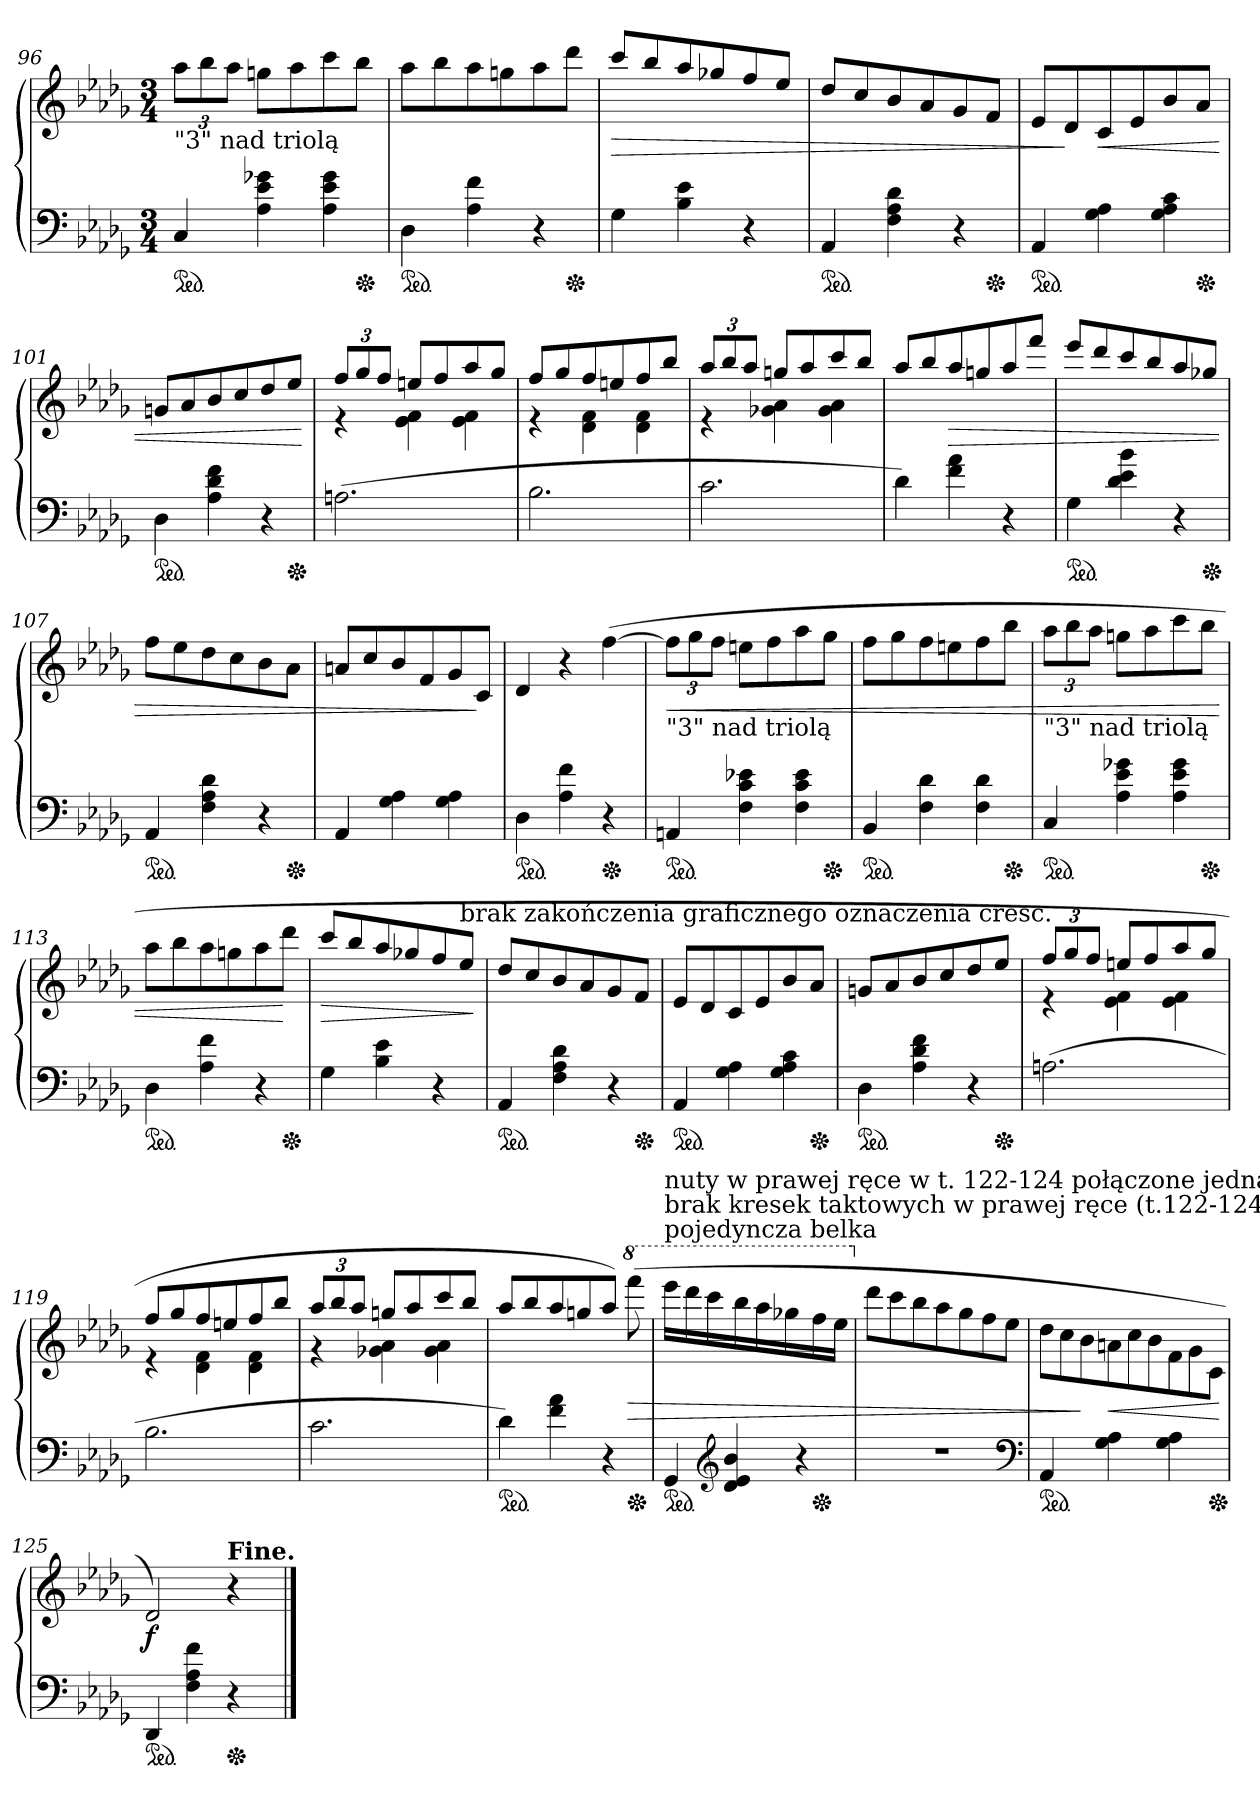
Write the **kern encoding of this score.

**kern	**kern	**dynam
*part2	*part1	*part1
*staff2	*staff1	*staff1
*clefF4	*clefG2	*
*k[b-e-a-d-g-]	*k[b-e-a-d-g-]	*
*M3/4	*M3/4	*
=96	=96	=96
!	!LO:TX:b:t="3" nad triolą	!
*ped	*	*
*^	*	*
4C/	2ryy	12aa-L	.
.	.	12bb-	.
.	.	12aa-J	.
4A- 4e- 4g-X	.	8ggnL	.
.	.	8aa-	.
4A- 4e- 4g-	8ryy	8ccc	.
*Xped	*	*	*
.	8ryy	8bb-J	.
=97	=97	=97	=97
*ped	*	*	*
4D-	2ryy	8aa-L	.
.	.	8bb-	.
4A- 4f	.	8aa-	.
.	.	8ggn	.
4r	8ryy	8aa-	.
*Xped	*	*	*
.	8ryy	8ddd-J	.
=98	=98	=98	=98
!	!	!	!LO:HP:b
*v	*v	*	*
4G-	8ccc/L	>
.	8bb-/	.
4B-\ 4e-\	8aa-/	.
.	8gg-X/	.
4r	8ff/	.
.	8ee-/J	.
=99	=99	=99
*ped	*	*
*^	*	*
4AA-	2ryy	8dd-L	.
.	.	8cc	.
4F 4A- 4d-	.	8b-	.
.	.	8a-	.
4r	8ryy	8g-	.
*Xped	*	*	*
.	8ryy	8fJ	.
=100	=100	=100	=100
*ped	*	*	*
4AA-	2ryy	8e-L	.
.	.	8d-	]
!	!	!	!LO:HP:b
4G- 4A-	.	8c	<
.	.	8e-	.
4G- 4A- 4c	8ryy	8b-	.
*Xped	*	*	*
.	8ryy	8a-J	.
=101	=101	=101	=101
*ped	*	*	*
4D-	2ryy	8gn/L	.
.	.	8a-/	.
4A- 4d- 4f	.	8b-/	.
.	.	8cc/	.
4r	8ryy	8dd-/	.
*Xped	*	*	*
.	8ryy	8ee-/J	.
.	.	.	[
*v	*v	*	*
=102	=102	=102
*	*^	*
(>2.An	12ffL	4re	.
.	12gg-	.	.
.	12ffJ	.	.
.	8eenL	4e- 4f	.
.	8ff	.	.
.	8aa-	4e- 4f	.
.	8gg-J	.	.
=103	=103	=103	=103
2.B-	8ffL	4re	.
.	8gg-	.	.
.	8ff	4d- 4f	.
.	8een	.	.
.	8ff	4d- 4f	.
.	8bb-J	.	.
=104	=104	=104	=104
2.c	12aa-L	4r	.
.	12bb-	.	.
.	12aa-J	.	.
.	8ggnL	4g-X 4a-	.
.	8aa-	.	.
.	8ccc	4g- 4a-	.
.	8bb-J	.	.
*	*v	*v	*
=105	=105	=105
4d-)	8aa-/L	.
.	8bb-/	.
!	!	!LO:HP:b
4f\ 4a-\	8aa-/	>
.	8ggn/	.
4r	8aa-/	.
.	8fff/J	.
=106	=106	=106
*ped	*	*
*^	*	*
4G-	2ryy	8eee-/L	.
.	.	8ddd-/	.
4d-\ 4e-\ 4b-\	.	8ccc/	.
.	.	8bb-/	.
4r	8ryy	8aa-/	.
*Xped	*	*	*
.	8ryy	8gg-X/J	.
=107	=107	=107	=107
*ped	*	*	*
4AA-	2ryy	8ff\L	.
.	.	8ee-	.
4F 4A- 4d-	.	8dd-	.
.	.	8cc	.
4r	8ryy	8b-\	.
*Xped	*	*	*
.	8ryy	8a-J	.
*v	*v	*	*
=108	=108	=108
4AA-	8anL	.
.	8cc	.
4G- 4A-	8b-	.
.	8f	.
4G- 4A-	8g-	.
.	8cJ	]
=109	=109	=109
*ped	*	*
4D-	4d-	.
4A- 4f	4r	.
*Xped	*	*
4r	(>[4ff	.
=110	=110	=110
!	!LO:TX:b:t="3" nad triolą	!
!	!	!LO:HP:b
*ped	*	*
*^	*	*
4AAn	2ryy	12ffL]	<
.	.	12gg-	.
.	.	12ffJ	.
4F 4c 4e-X	.	8eenL	.
.	.	8ff	.
4F 4c 4e-	8ryy	8aa-	.
*Xped	*	*	*
.	8ryy	8gg-J	.
=111	=111	=111	=111
*ped	*	*	*
4BB-	2ryy	8ffL	.
.	.	8gg-	.
4F 4d-	.	8ff	.
.	.	8een	.
4F 4d-	8ryy	8ff	.
*Xped	*	*	*
.	8ryy	8bb-J	.
=112	=112	=112	=112
!	!	!LO:TX:b:t="3" nad triolą	!
*ped	*	*	*
4C/	2ryy	12aa-L	.
.	.	12bb-	.
.	.	12aa-J	.
4A- 4e- 4g-X	.	8ggnL	.
.	.	8aa-	.
4A- 4e- 4g-	8ryy	8ccc	.
*Xped	*	*	*
.	8ryy	8bb-J	.
=113	=113	=113	=113
*ped	*	*	*
4D-	2ryy	8aa-L	.
.	.	8bb-	.
4A- 4f	.	8aa-	.
.	.	8ggn	.
4r	8ryy	8aa-	.
*Xped	*	*	*
.	8ryy	8ddd-J	[
=114	=114	=114	=114
!	!	!	!LO:HP:b
*v	*v	*	*
4G-	8ccc/L	>
.	8bb-/	.
4B-\ 4e-\	8aa-/	.
.	8gg-X/	.
4r	8ff/	.
!	!LO:TX:a:t=brak zakończenia graficznego oznaczenia cresc.	!
.	8ee-/J	.
.	.	]
=115	=115	=115
*ped	*	*
*^	*	*
4AA-	2ryy	8dd-L	.
.	.	8cc	.
4F 4A- 4d-	.	8b-	.
.	.	8a-	.
4r	8ryy	8g-	.
*Xped	*	*	*
.	8ryy	8fJ	.
=116	=116	=116	=116
*ped	*	*	*
4AA-	2ryy	8e-L	.
.	.	8d-	.
4G- 4A-	.	8c	.
.	.	8e-	.
4G- 4A- 4c	8ryy	8b-	.
*Xped	*	*	*
.	8ryy	8a-J	.
=117	=117	=117	=117
*ped	*	*	*
4D-	2ryy	8gn/L	.
.	.	8a-/	.
4A- 4d- 4f	.	8b-/	.
.	.	8cc/	.
4r	8ryy	8dd-/	.
*Xped	*	*	*
.	8ryy	8ee-/J	.
*v	*v	*	*
=118	=118	=118
*	*^	*
(>2.An	12ffL	4re	.
.	12gg-	.	.
.	12ffJ	.	.
.	8eenL	4e- 4f	.
.	8ff	.	.
.	8aa-	4e- 4f	.
.	8gg-J	.	.
=119	=119	=119	=119
2.B-	8ffL	4re	.
.	8gg-	.	.
.	8ff	4d- 4f	.
.	8een	.	.
.	8ff	4d- 4f	.
.	8bb-J	.	.
=120	=120	=120	=120
2.c	12aa-L	4rg	.
.	12bb-	.	.
.	12aa-J	.	.
.	8ggnL	4g-X 4a-	.
.	8aa-	.	.
.	8ccc	4g- 4a-	.
.	8bb-J	.	.
*	*v	*v	*
=121	=121	=121
*ped	*	*
*^	*	*
4d-)	2ryy	8aa-/L	.
.	.	8bb-/	.
4f\ 4a-\	.	8aa-/	.
.	.	8ggn/	.
4r	8ryy	8aa-/J)	.
*	*	*8va	*
!	!	!	!LO:HP:b
*Xped	*	*	*
.	8ryy	(>8ffff	>
=122	=122	=122	=122
*	*	*Xtuplet	*
!	!	!LO:TX:a:t=pojedyncza belka	!
!	!	!LO:TX:a:t=brak kresek taktowych w prawej ręce (t.122-124)	!
!	!	!LO:TX:a:t=nuty w prawej ręce w t. 122-124 połączone jedną belką	!
*ped	*	*	*
4GG-	2ryy	32%3eeee-!\LL	.
.	.	32%3dddd-!\	.
.	.	32%3cccc!\	.
*clefG2	*	*	*
4d- 4e- 4b-	.	.	.
.	.	32%3bbb-!\	.
.	.	32%3aaa-!\	.
.	.	32%3ggg-X!\	.
4r	16ryy	.	.
*Xped	*	*	*
.	8.ryy	32%3fff!\	.
.	.	32%3eee-!\JJ	.
*v	*v	*	*
=123	=123	=123
*	*X8va	*
2.r	28%3ddd-!\L	.
.	28%3ccc!\	.
.	28%3bb-!\	.
.	28%3aa-!\	.
.	28%3gg-!\	.
.	28%3ff!\	.
.	28%3ee-!\J	.
*clefF4	*	*
=124	=124	=124
*ped	*	*
*^	*	*
4AA-	3%2ryy	12dd-!\L	.
.	.	12cc!\	.
.	.	12b-!\	]
!	!	!	!LO:HP:b
4G- 4A-	.	12an!\	<
.	.	12cc!\	.
.	.	12b-!\	.
4G- 4A-	.	12f!\	.
.	.	12g-!\	.
*Xped	*	*	*
.	12ryy	12c!\J	.
.	.	.	[
*v	*v	*	*
=125	=125	=125
*ped	*	*
4DD-	2d-)	f
4F 4A- 4f	.	.
!	!LO:TX:a:B:t=Fine.	!
*Xped	*	*
4r	4r	.
==	==	==
*-	*-	*-
